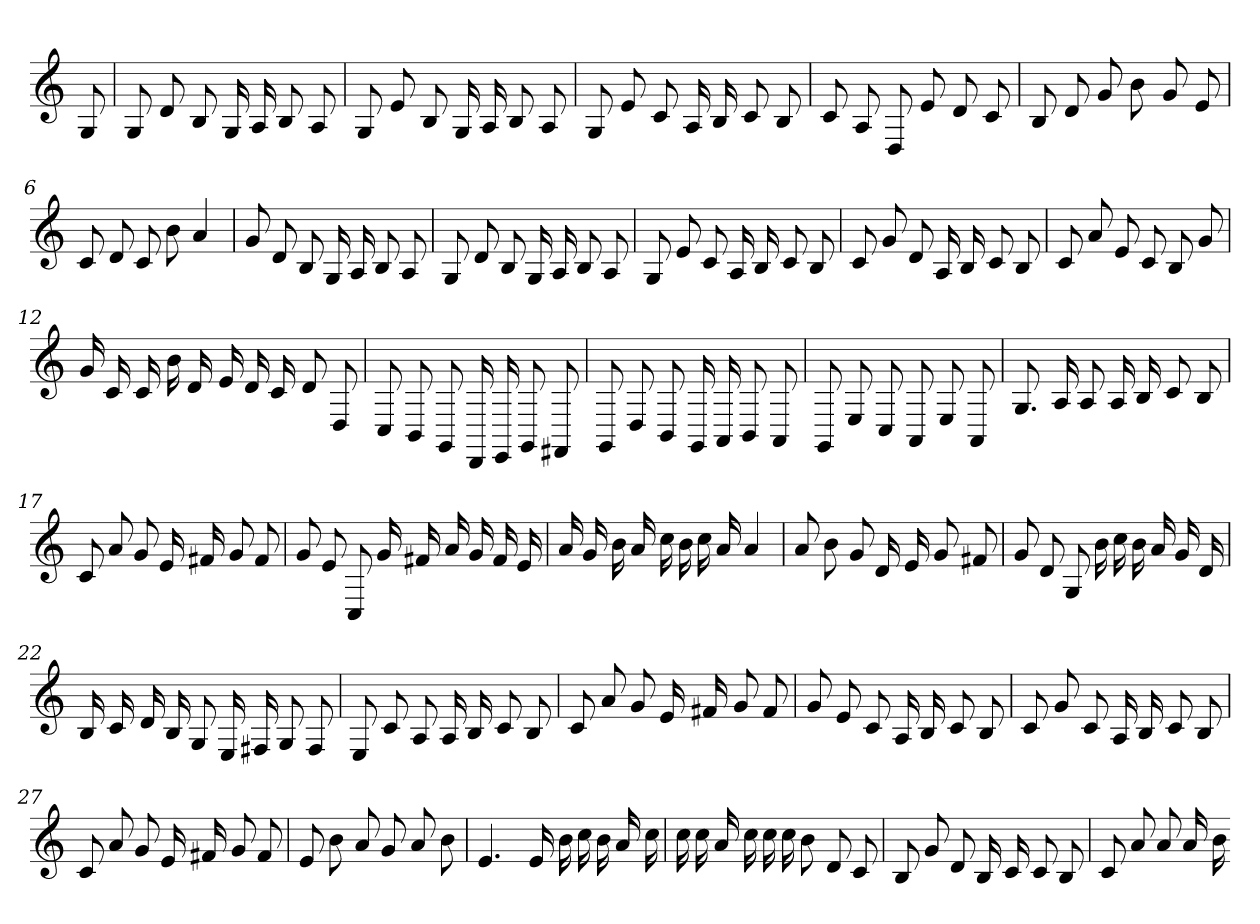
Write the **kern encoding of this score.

**kern
*part1
*staff1
=
8G
=1
8G
8d
8B
16G
16A
8B
8A
=2
8G
8e
8B
16G
16A
8B
8A
=3
8G
8e
8c
16A
16B
8c
8B
=4
8c
8A
8D
8e
8d
8c
=5
8B
8d
8g
8b
8g
8e
=6
8c
8d
8c
8b
4a
=7
8g
8d
8B
16G
16A
8B
8A
=8
8G
8d
8B
16G
16A
8B
8A
=9
8G
8e
8c
16A
16B
8c
8B
=10
8c
8g
8d
16A
16B
8c
8B
=11
8c
8a
8e
8c
8B
8g
=12
16g
16c
16c
16b
16d
16e
16d
16c
8d
8D
=13
8C
8BB
8GG
16DD
16EE
8GG
8FF#X
=14
8GG
8D
8BB
16GG
16AA
8BB
8AA
=15
8GG
8E
8C
8AA
8E
8AA
=16
8.G
16A
8A
16A
16B
8c
8B
=17
8c
8a
8g
16e
16f#X
8g
8f#
=18
8g
8e
8C
16g
16f#X
16a
16g
16f#
16e
=19
16a
16g
16b
16a
16cc
16b
16cc
16a
4a
=20
8a
8b
8g
16d
16e
8g
8f#X
=21
8g
8d
8G
16b
16cc
16b
16a
16g
16d
=22
16B
16c
16d
16B
8G
16E
16F#X
8G
8F#
=23
8E
8c
8A
16A
16B
8c
8B
=24
8c
8a
8g
16e
16f#X
8g
8f#
=25
8g
8e
8c
16A
16B
8c
8B
=26
8c
8g
8c
16A
16B
8c
8B
=27
8c
8a
8g
16e
16f#X
8g
8f#
=28
8e
8b
8a
8g
8a
8b
=29
4.e
16e
16b
16cc
16b
16a
16cc
=30
16cc
16cc
16a
16cc
16cc
16cc
8b
8d
8c
=31
8B
8g
8d
16B
16c
8c
8B
=32
8c
8a
8a
16a
16b
=-
*-
